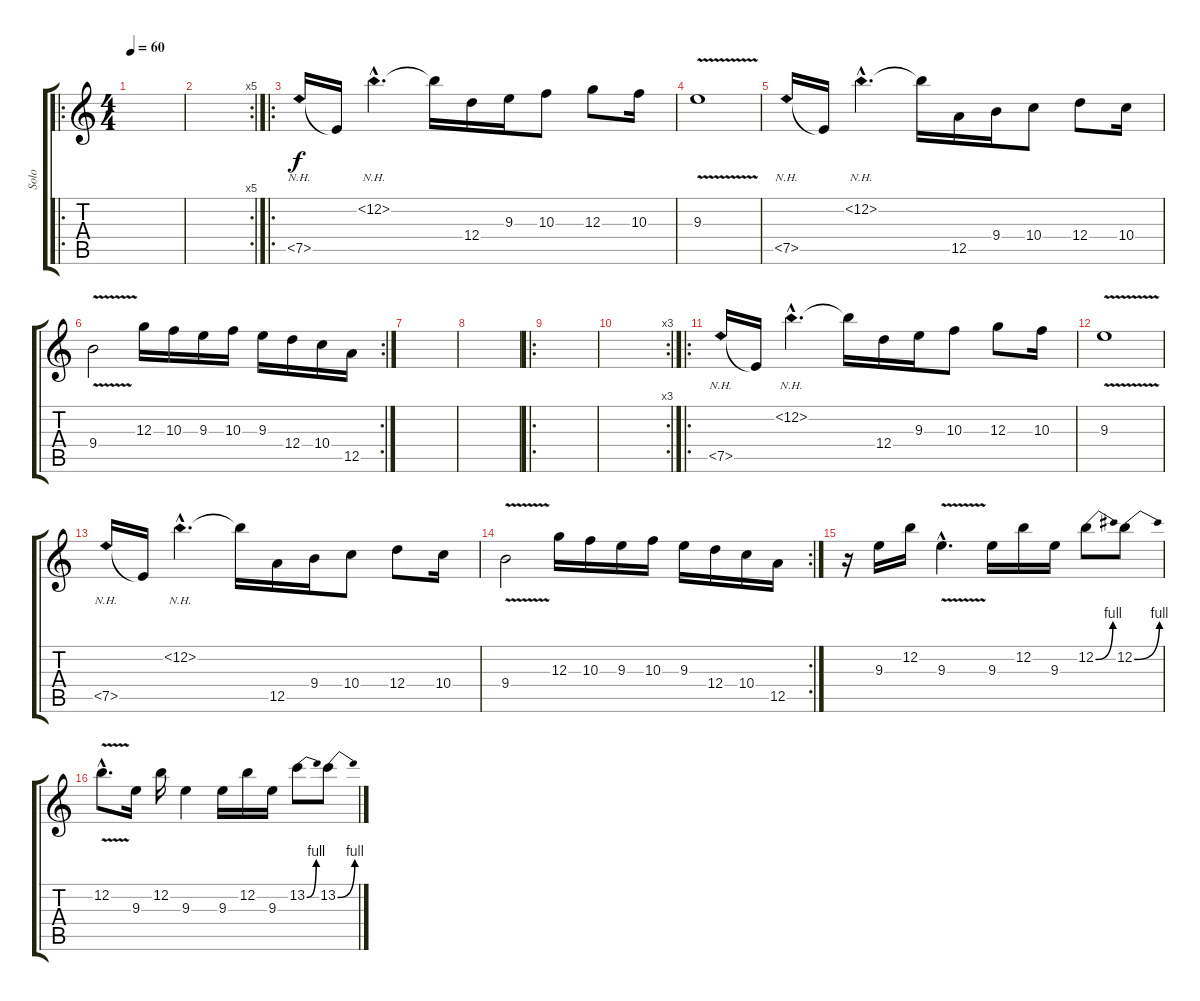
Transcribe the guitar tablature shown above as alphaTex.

\track ("Solo" "Solo") {instrument overdrivenguitar}
\staff {score tabs}
\tuning (E4 B3 G3 D3 A2 E2) {hide}
\ro
\ts (4 4)
\tempo 60
\clef g2
\ks c
|
\rc 5
|
\ro
7.5{nh}.16 7.5{t}.16 12.2{nh hac}.4{d} 12.2{t}.16 12.4.16 9.3.16 10.3.8 12.3.8 10.3.16 |
9.3{v}.1 |
7.5{nh}.16 7.5{t}.16 12.2{nh hac}.4{d} 12.2{t}.16 12.5.16 9.4.16 10.4.8 12.4.8 10.4.16 |
\rc 2
9.4{v}.2 12.3.16 10.3.16 9.3.16 10.3.16 9.3.16 12.4.16 10.4.16 12.5.16 |
|
|
\ro
|
\rc 3
|
\ro
7.5{nh}.16 7.5{t}.16 12.2{nh hac}.4{d} 12.2{t}.16 12.4.16 9.3.16 10.3.8 12.3.8 10.3.16 |
9.3{v}.1 |
7.5{nh}.16 7.5{t}.16 12.2{nh hac}.4{d} 12.2{t}.16 12.5.16 9.4.16 10.4.8 12.4.8 10.4.16 |
\rc 2
9.4{v}.2 12.3.16 10.3.16 9.3.16 10.3.16 9.3.16 12.4.16 10.4.16 12.5.16 |
r.16 9.3.16 12.2.16 9.3{v hac}.4{d} 9.3.16 12.2.16 9.3.16 12.2{be (bend 0 0 60 4)}.8 12.2{be (bend 0 0 60 4)}.8 |
12.2{v hac}.8{d} 9.3.16 12.2.16 9.3.4 9.3.16 12.2.16 9.3.16 13.2{be (bend 0 0 60 4)}.8 13.2{be (bend 0 0 60 4)}.8
